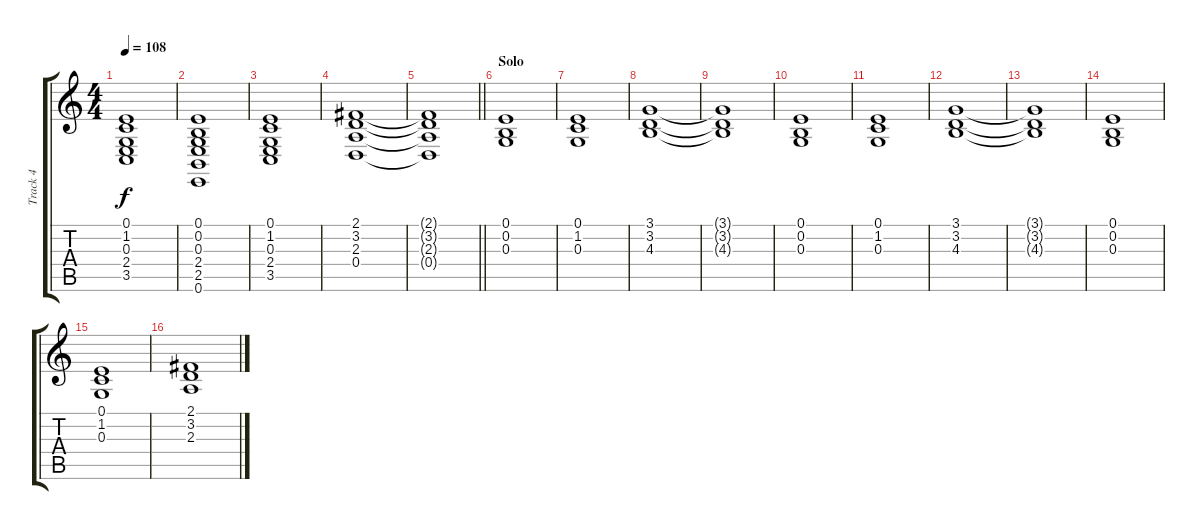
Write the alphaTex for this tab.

\track ("Track 4" "Track 4") {instrument choiraahs}
\staff {score tabs}
\tuning (E4 B3 G3 D3 A2 E2) {hide}
\ts (4 4)
\tempo 108
\clef g2
\ks c
(0.1 1.2 0.3 2.4 3.5).1{dy f} |
(0.1 0.2 0.3 2.4 2.5 0.6).1 |
(0.1 1.2 0.3 2.4 3.5).1 |
(2.1 3.2 2.3 0.4).1 |
\barLineRight lightlight
(2.1{t} 3.2{t} 2.3{t} 0.4{t}).1 |
\section ("" "Solo")
(0.1 0.2 0.3).1 |
(0.1 1.2 0.3).1 |
(3.1 3.2 4.3).1 |
(3.1{t} 3.2{t} 4.3{t}).1 |
(0.1 0.2 0.3).1 |
(0.1 1.2 0.3).1 |
(3.1 3.2 4.3).1 |
(3.1{t} 3.2{t} 4.3{t}).1 |
(0.1 0.2 0.3).1 |
(0.1 1.2 0.3).1 |
(2.1 3.2 2.3).1
